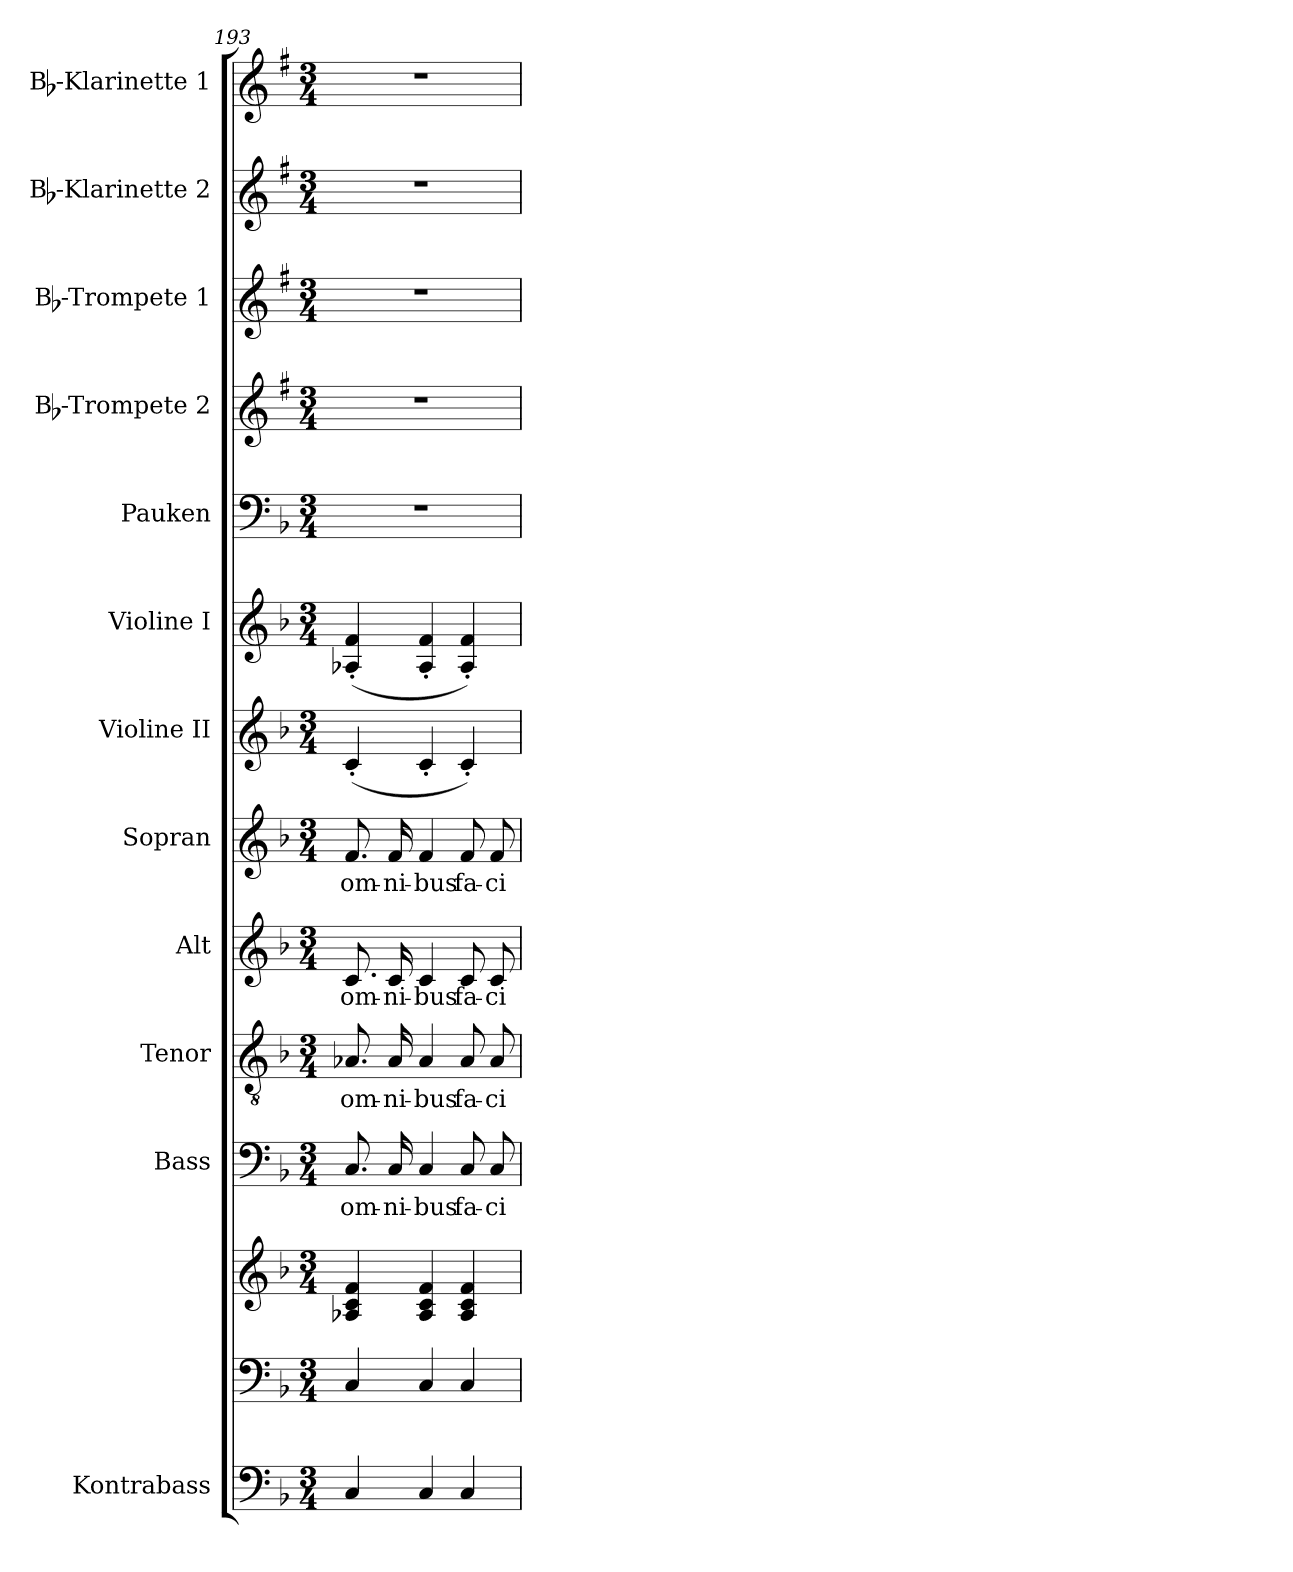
**kern	**kern	**kern	**kern	**text	**kern	**text	**kern	**text	**kern	**text	**kern	**kern	**kern	**kern	**kern	**kern	**kern
*part13	*part12	*part12	*part11	*part11	*part10	*part10	*part9	*part9	*part8	*part8	*part7	*part6	*part5	*part4	*part3	*part2	*part1
*staff14	*staff13	*staff12	*staff11	*staff11	*staff10	*staff10	*staff9	*staff9	*staff8	*staff8	*staff7	*staff6	*staff5	*staff4	*staff3	*staff2	*staff1
*I"Kontrabass	*	*	*I"Bass	*	*I"Tenor	*	*I"Alt	*	*I"Sopran	*	*I"Violine II	*I"Violine I	*I"Pauken	*I"Bb-Trompete 2	*I"Bb-Trompete 1	*I"Bb-Klarinette 2	*I"Bb-Klarinette 1
*I'Kb.	*	*	*I'B.	*	*I'T.	*	*I'A.	*	*I'S.	*	*I'Vl. II	*I'Vl. I	*I'Pk.	*I'Bb Trp. 2	*I'Bb Trp. 1	*I'Bb Kl. 2	*I'Bb Kl. 1
*clefF4	*clefF4	*clefG2	*clefF4	*	*clefGv2	*	*clefG2	*	*clefG2	*	*clefG2	*clefG2	*clefF4	*clefG2	*clefG2	*clefG2	*clefG2
*ITrd7c12	*	*	*	*	*	*	*	*	*	*	*	*	*	*ITrd1c2	*ITrd1c2	*ITrd1c2	*ITrd1c2
*k[b-]	*k[b-]	*k[b-]	*k[b-]	*	*k[b-]	*	*k[b-]	*	*k[b-]	*	*k[b-]	*k[b-]	*k[b-]	*k[b-]	*k[b-]	*k[b-]	*k[b-]
*F:	*F:	*F:	*F:	*	*F:	*	*F:	*	*F:	*	*F:	*F:	*F:	*F:	*F:	*F:	*F:
*M3/4	*M3/4	*M3/4	*M3/4	*	*M3/4	*	*M3/4	*	*M3/4	*	*M3/4	*M3/4	*M3/4	*M3/4	*M3/4	*M3/4	*M3/4
=193	=193	=193	=193	=193	=193	=193	=193	=193	=193	=193	=193	=193	=193	=193	=193	=193	=193
!	!	!	!	!LO:LY:b	!	!LO:LY:b	!	!LO:LY:b	!	!LO:LY:b	!	!	!	!	!	!	!
4CC/	4C/	4A-X/ 4c/ 4f/	8.C/	om-	8.A-X/	om-	8.c/	om-	8.f/	om-	(<4c'</	(<4A-X/'< 4f/'<	2.r	2.r	2.r	2.r	2.r
!	!	!	!	!LO:LY:b	!	!LO:LY:b	!	!LO:LY:b	!	!LO:LY:b	!	!	!	!	!	!	!
.	.	.	16C/	-ni-	16A-/	-ni-	16c/	-ni-	16f/	-ni-	.	.	.	.	.	.	.
!	!	!	!	!LO:LY:b	!	!LO:LY:b	!	!LO:LY:b	!	!LO:LY:b	!	!	!	!	!	!	!
4CC/	4C/	4A-/ 4c/ 4f/	4C/	-bus	4A-/	-bus	4c/	-bus	4f/	-bus	4c'</	4A-/'< 4f/'<	.	.	.	.	.
!	!	!	!	!LO:LY:b	!	!LO:LY:b	!	!LO:LY:b	!	!LO:LY:b	!	!	!	!	!	!	!
4CC/	4C/	4A-/ 4c/ 4f/	8C/	fa-	8A-/	fa-	8c/	fa-	8f/	fa-	4c'</)	4A-/'< 4f/'<)	.	.	.	.	.
!	!	!	!	!LO:LY:b	!	!LO:LY:b	!	!LO:LY:b	!	!LO:LY:b	!	!	!	!	!	!	!
.	.	.	8C/	-ci-	8A-/	-ci-	8c/	-ci-	8f/	-ci-	.	.	.	.	.	.	.
=	=	=	=	=	=	=	=	=	=	=	=	=	=	=	=	=	=
*-	*-	*-	*-	*-	*-	*-	*-	*-	*-	*-	*-	*-	*-	*-	*-	*-	*-
